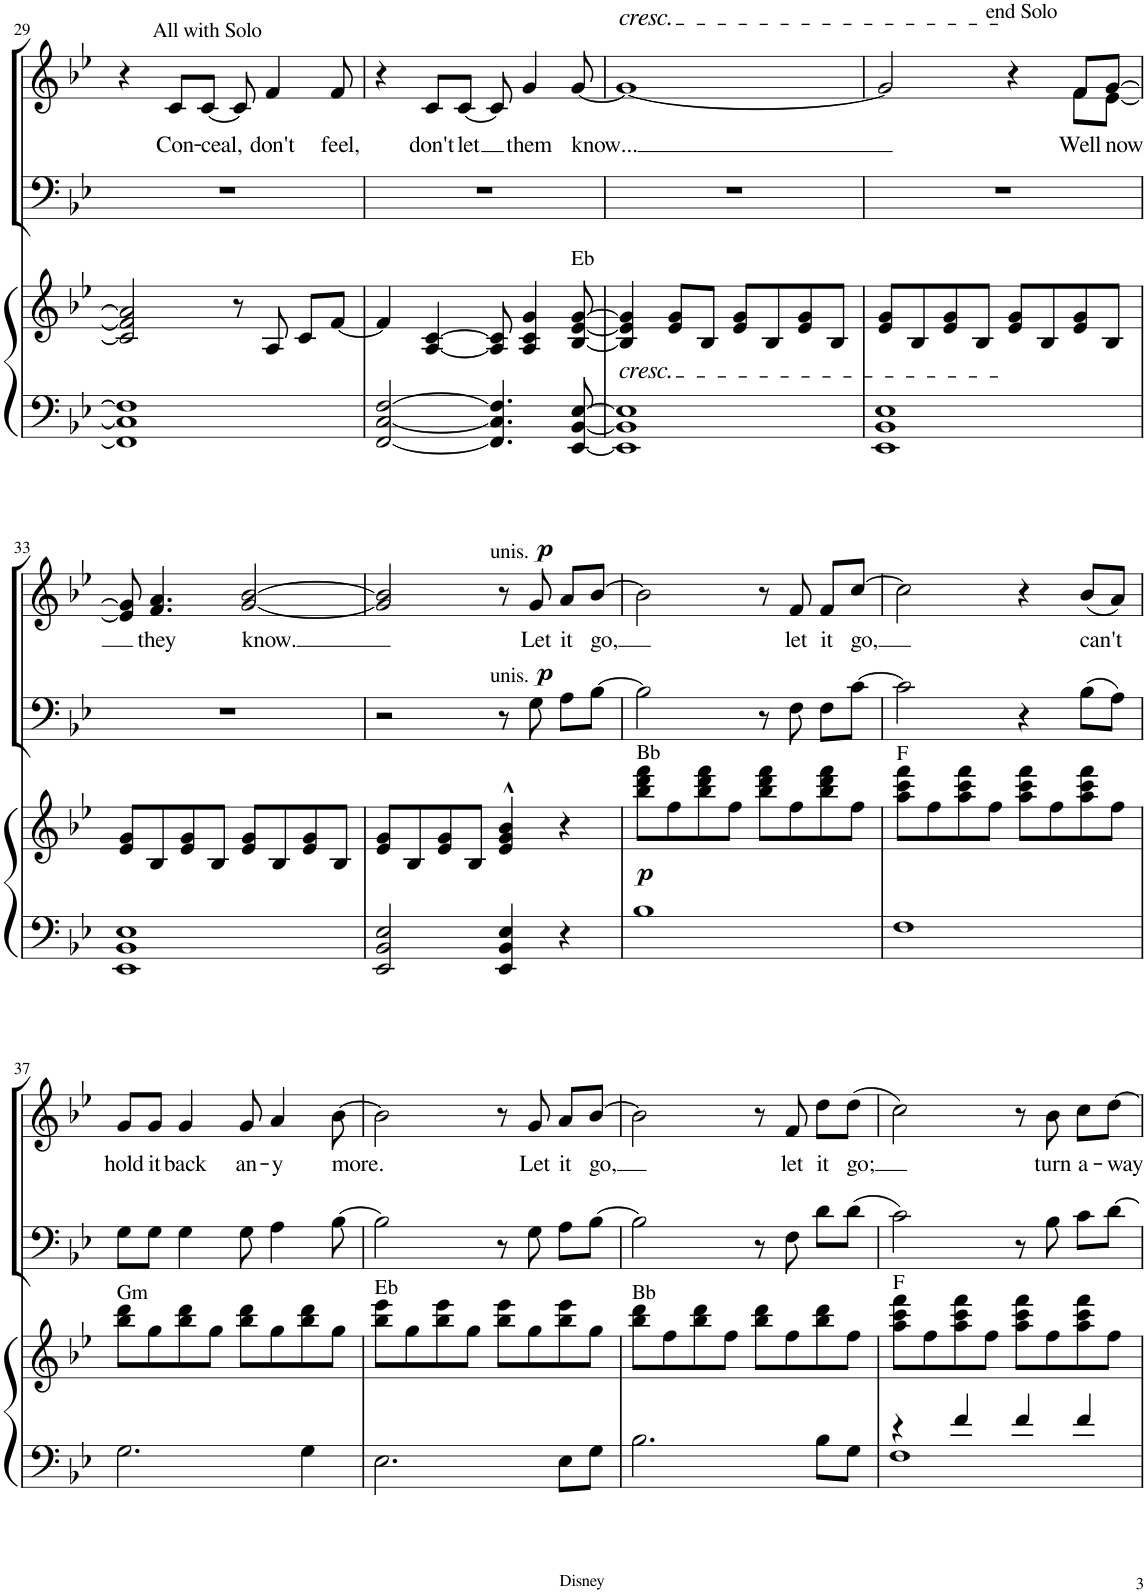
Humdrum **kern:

**kern	**kern	**dynam	**kern	**dynam	**kern	**text	**dynam
*part3	*part3	*part3	*part2	*part2	*part1	*part1	*part1
*staff4	*staff3	*staff3/4	*staff2	*staff2	*staff1	*staff1	*staff1
*I"Piano	*	*	*I"T B	*	*I"S A	*	*
*I'Pno	*	*	*	*	*	*	*
!!LO:PB:g=z
*clefF4	*clefG2	*	*clefF4	*	*clefG2	*	*
*k[b-e-]	*k[b-e-]	*	*k[b-e-]	*	*k[b-e-]	*	*
*M2/2	*M2/2	*	*M2/2	*	*M2/2	*	*
*met(c|)	*met(c|)	*	*met(c|)	*	*met(c|)	*	*
=29	=29	=29	=29	=29	=29	=29	=29
1FF] 1C] 1F]	2c/] 2f/] 2a/]	.	1r	.	4r	.	.
!	!	!	!	!	!LO:TX:a:t=All with Solo	!	!
!	!	!	!	!	!	!LO:LY:b	!
.	.	.	.	.	8c/L	Con-	.
!	!	!	!	!	!	!LO:LY:b	!
.	.	.	.	.	[8c/J	-ceal,	.
.	8r	.	.	.	8c/]	.	.
!	!	!	!	!	!	!LO:LY:b	!
.	8A/	.	.	.	4f/	don't	.
.	8c/L	.	.	.	.	.	.
!	!	!	!	!	!	!LO:LY:b	!
.	[8f/J	.	.	.	8f/	feel,	.
=30	=30	=30	=30	=30	=30	=30	=30
[2FF/ [2C/ [2F/	4f/]	.	1r	.	4r	.	.
!	!	!	!	!	!	!LO:LY:b	!
.	[4A/ [4c/	.	.	.	8c/L	don't	.
!	!	!	!	!	!	!LO:LY:b	!
.	.	.	.	.	[8c/J	let	.
4.FF/] 4.C/] 4.F/]	8A/] 8c/]	.	.	.	8c/]	.	.
!	!	!	!	!	!	!LO:LY:b	!
.	4A/ 4c/ 4g/	.	.	.	4g/	them	.
!	!LO:TX:a:t=Eb	!	!	!	!	!	!
!	!	!	!	!	!	!LO:LY:b	!
[8EE-/ [8BB-/ [8E-/	[8B-/ [8e-/ [8g/	.	.	.	[8g/	know...	.
=31	=31	=31	=31	=31	=31	=31	=31
!	!	!	!	!	!LO:TX:a:i:t=cresc.	!	!
!	!LO:TX:b:i:t=cresc.	!	!	!	!	!	!
1EE-] 1BB-] 1E-]	4B-/] 4e-/] 4g/]	.	1r	.	1g_	.	.
.	8e-/ 8g/L	.	.	.	.	.	.
.	8B-/J	.	.	.	.	.	.
.	8e-/ 8g/L	.	.	.	.	.	.
.	8B-/	.	.	.	.	.	.
.	8e-/ 8g/	.	.	.	.	.	.
.	8B-/J	.	.	.	.	.	.
=32	=32	=32	=32	=32	=32	=32	=32
*	*	*	*	*	*^	*	*
1EE- 1BB- 1E-	8e-/ 8g/L	.	1r	.	2g/]	2.ryy	.	.
.	8B-/	.	.	.	.	.	.	.
.	8e-/ 8g/	.	.	.	.	.	.	.
.	8B-/J	.	.	.	.	.	.	.
!	!	!	!	!	!LO:TX:a:t=end Solo	!	!	!
.	8e-/ 8g/L	.	.	.	4r	.	.	.
.	8B-/	.	.	.	.	.	.	.
!	!	!	!	!	!	!	!LO:LY:b	!
.	8e-/ 8g/	.	.	.	8f/L	8f\L	Well	.
!	!	!	!	!	!	!	!LO:LY:b	!
.	8B-/J	.	.	.	[8g/J	[8e-\J	now	.
*	*	*	*	*	*v	*v	*	*
!!LO:LB:g=z
=33	=33	=33	=33	=33	=33	=33	=33
1EE- 1BB- 1E-	8e-/ 8g/L	.	1r	.	8e-/] 8g/]	.	.
!	!	!	!	!	!	!LO:LY:b	!
.	8B-/	.	.	.	4.f/ 4.a/	they	.
.	8e-/ 8g/	.	.	.	.	.	.
.	8B-/J	.	.	.	.	.	.
!	!	!	!	!	!	!LO:LY:b	!
.	8e-/ 8g/L	.	.	.	[2g/ [2b-/	know.	.
.	8B-/	.	.	.	.	.	.
.	8e-/ 8g/	.	.	.	.	.	.
.	8B-/J	.	.	.	.	.	.
=34	=34	=34	=34	=34	=34	=34	=34
2EE-/ 2BB-/ 2E-/	8e-/ 8g/L	.	2r	.	2g/] 2b-/]	.	.
.	8B-/	.	.	.	.	.	.
.	8e-/ 8g/	.	.	.	.	.	.
.	8B-/J	.	.	.	.	.	.
4EE-/ 4BB-/ 4E-/	4e-/^^ 4g/^^ 4b-/^^	.	8r	.	8r	.	.
!	!	!	!	!	!LO:TX:a:t=unis.	!	!
!	!	!	!LO:TX:a:t=unis.	!	!	!	!
!	!	!	!	!LO:DY:a	!	!LO:LY:b	!LO:DY:a
.	.	.	8G\	p	8g/	Let	p
!	!	!	!	!	!	!LO:LY:b	!
4r	4r	.	8A\L	.	8a/L	it	.
!	!	!	!	!	!	!LO:LY:b	!
.	.	.	[8B-\J	.	[8b-/J	go,	.
=35	=35	=35	=35	=35	=35	=35	=35
!	!LO:TX:a:t=Bb	!	!	!	!	!	!
!	!	!LO:DY:b	!	!	!	!	!
1B-	8bb-\ 8ddd\ 8fff\L	p	2B-\]	.	2b-\]	.	.
.	8ff\	.	.	.	.	.	.
.	8bb-\ 8ddd\ 8fff\	.	.	.	.	.	.
.	8ff\J	.	.	.	.	.	.
.	8bb-\ 8ddd\ 8fff\L	.	8r	.	8r	.	.
!	!	!	!	!	!	!LO:LY:b	!
.	8ff\	.	8F\	.	8f/	let	.
!	!	!	!	!	!	!LO:LY:b	!
.	8bb-\ 8ddd\ 8fff\	.	8F\L	.	8f/L	it	.
!	!	!	!	!	!	!LO:LY:b	!
.	8ff\J	.	[8c\J	.	[8cc/J	go,	.
=36	=36	=36	=36	=36	=36	=36	=36
!	!LO:TX:a:t=F	!	!	!	!	!	!
1F	8aa\ 8ccc\ 8fff\L	.	2c\]	.	2cc\]	.	.
.	8ff\	.	.	.	.	.	.
.	8aa\ 8ccc\ 8fff\	.	.	.	.	.	.
.	8ff\J	.	.	.	.	.	.
.	8aa\ 8ccc\ 8fff\L	.	4r	.	4r	.	.
.	8ff\	.	.	.	.	.	.
!	!	!	!	!	!	!LO:LY:b	!
.	8aa\ 8ccc\ 8fff\	.	(8B-\L	.	(8b-/L	can't	.
.	8ff\J	.	8A\J)	.	8a/J)	.	.
!!LO:LB:g=z
=37	=37	=37	=37	=37	=37	=37	=37
!	!LO:TX:a:t=Gm	!	!	!	!	!	!
!	!	!	!	!	!	!LO:LY:b	!
2.G\	8bb-\ 8ddd\L	.	8G\L	.	8g/L	hold	.
!	!	!	!	!	!	!LO:LY:b	!
.	8gg\	.	8G\J	.	8g/J	it	.
!	!	!	!	!	!	!LO:LY:b	!
.	8bb-\ 8ddd\	.	4G\	.	4g/	back	.
.	8gg\J	.	.	.	.	.	.
!	!	!	!	!	!	!LO:LY:b	!
.	8bb-\ 8ddd\L	.	8G\	.	8g/	an-	.
!	!	!	!	!	!	!LO:LY:b	!
.	8gg\	.	4A\	.	4a/	-y	.
4G\	8bb-\ 8ddd\	.	.	.	.	.	.
!	!	!	!	!	!	!LO:LY:b	!
.	8gg\J	.	[8B-\	.	[8b-\	more.	.
=38	=38	=38	=38	=38	=38	=38	=38
!	!LO:TX:a:t=Eb	!	!	!	!	!	!
2.E-\	8bb-\ 8eee-\L	.	2B-\]	.	2b-\]	.	.
.	8gg\	.	.	.	.	.	.
.	8bb-\ 8eee-\	.	.	.	.	.	.
.	8gg\J	.	.	.	.	.	.
.	8bb-\ 8eee-\L	.	8r	.	8r	.	.
!	!	!	!	!	!	!LO:LY:b	!
.	8gg\	.	8G\	.	8g/	Let	.
!	!	!	!	!	!	!LO:LY:b	!
8E-\L	8bb-\ 8eee-\	.	8A\L	.	8a/L	it	.
!	!	!	!	!	!	!LO:LY:b	!
8G\J	8gg\J	.	[8B-\J	.	[8b-/J	go,	.
=39	=39	=39	=39	=39	=39	=39	=39
!	!LO:TX:a:t=Bb	!	!	!	!	!	!
2.B-\	8bb-\ 8ddd\L	.	2B-\]	.	2b-\]	.	.
.	8ff\	.	.	.	.	.	.
.	8bb-\ 8ddd\	.	.	.	.	.	.
.	8ff\J	.	.	.	.	.	.
.	8bb-\ 8ddd\L	.	8r	.	8r	.	.
!	!	!	!	!	!	!LO:LY:b	!
.	8ff\	.	8F\	.	8f/	let	.
!	!	!	!	!	!	!LO:LY:b	!
8B-\L	8bb-\ 8ddd\	.	8d\L	.	8dd\L	it	.
!	!	!	!	!	!	!LO:LY:b	!
8G\J	8ff\J	.	(8d\J	.	(8dd\J	go;	.
=40	=40	=40	=40	=40	=40	=40	=40
*^	*	*	*	*	*	*	*
!	!	!LO:TX:a:t=F	!	!	!	!	!	!
4r	1F	8aa\ 8ccc\ 8fff\L	.	2c\)	.	2cc\)	.	.
.	.	8ff\	.	.	.	.	.	.
4f/	.	8aa\ 8ccc\ 8fff\	.	.	.	.	.	.
.	.	8ff\J	.	.	.	.	.	.
4f/	.	8aa\ 8ccc\ 8fff\L	.	8r	.	8r	.	.
!	!	!	!	!	!	!	!LO:LY:b	!
.	.	8ff\	.	8B-\	.	8b-\	turn	.
!	!	!	!	!	!	!	!LO:LY:b	!
4f/	.	8aa\ 8ccc\ 8fff\	.	8c\L	.	8cc\L	a-	.
!	!	!	!	!	!	!	!LO:LY:b	!
.	.	8ff\J	.	[8d\J	.	[8dd\J	-way	.
*v	*v	*	*	*	*	*	*	*
=	=	=	=	=	=	=	=
*-	*-	*-	*-	*-	*-	*-	*-
